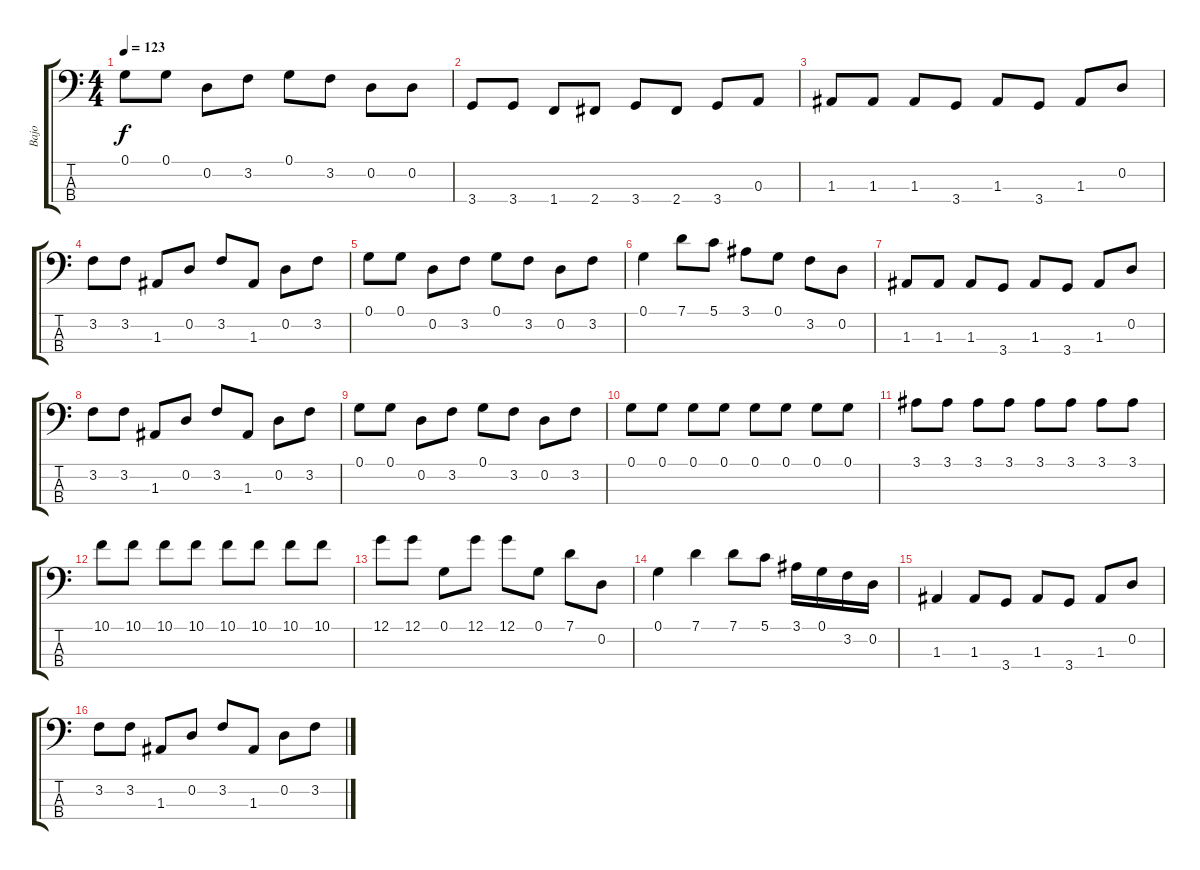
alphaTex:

\track ("Bajo" "Bajo") {instrument electricbasspick}
\staff {score tabs}
\tuning (G2 D2 A1 E1) {hide}
\ts (4 4)
\tempo 123
\clef f4
\ks c
0.1.8{dy f} 0.1.8 0.2.8 3.2.8 0.1.8 3.2.8 0.2.8 0.2.8 |
3.4.8 3.4.8 1.4.8 2.4.8 3.4.8 2.4.8 3.4.8 0.3.8 |
1.3.8 1.3.8 1.3.8 3.4.8 1.3.8 3.4.8 1.3.8 0.2.8 |
3.2.8 3.2.8 1.3.8 0.2.8 3.2.8 1.3.8 0.2.8 3.2.8 |
0.1.8 0.1.8 0.2.8 3.2.8 0.1.8 3.2.8 0.2.8 3.2.8 |
0.1.4 7.1.8 5.1.8 3.1.8 0.1.8 3.2.8 0.2.8 |
1.3.8 1.3.8 1.3.8 3.4.8 1.3.8 3.4.8 1.3.8 0.2.8 |
3.2.8 3.2.8 1.3.8 0.2.8 3.2.8 1.3.8 0.2.8 3.2.8 |
0.1.8 0.1.8 0.2.8 3.2.8 0.1.8 3.2.8 0.2.8 3.2.8 |
0.1.8 0.1.8 0.1.8 0.1.8 0.1.8 0.1.8 0.1.8 0.1.8 |
3.1.8 3.1.8 3.1.8 3.1.8 3.1.8 3.1.8 3.1.8 3.1.8 |
10.1.8 10.1.8 10.1.8 10.1.8 10.1.8 10.1.8 10.1.8 10.1.8 |
12.1.8 12.1.8 0.1.8 12.1.8 12.1.8 0.1.8 7.1.8 0.2.8 |
0.1.4 7.1.4 7.1.8 5.1.8 3.1.16 0.1.16 3.2.16 0.2.16 |
1.3.4 1.3.8 3.4.8 1.3.8 3.4.8 1.3.8 0.2.8 |
3.2.8 3.2.8 1.3.8 0.2.8 3.2.8 1.3.8 0.2.8 3.2.8
